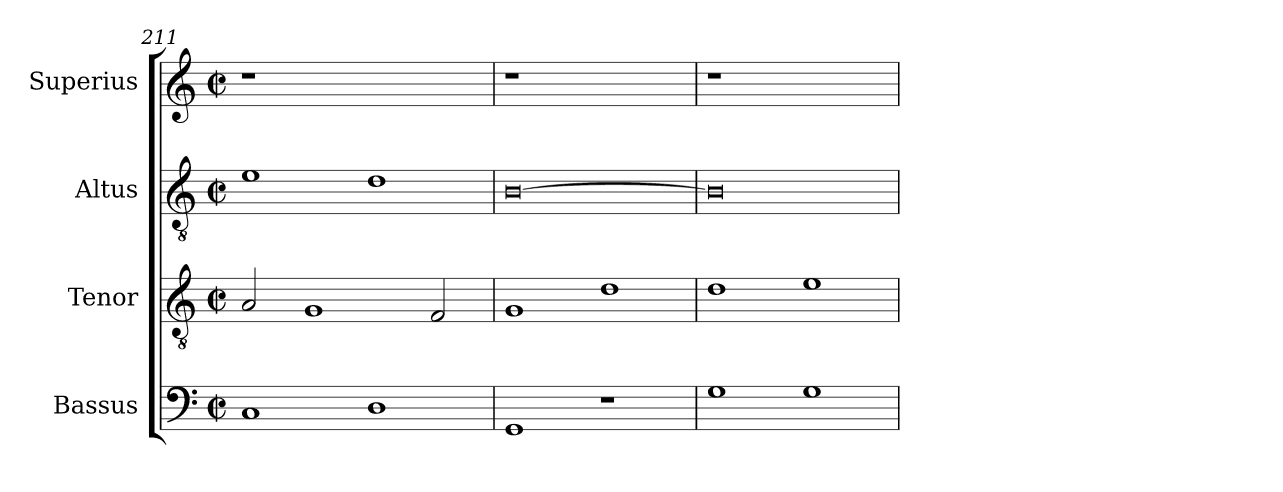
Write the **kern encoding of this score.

**kern	**kern	**kern	**kern
*part4	*part3	*part2	*part1
*staff4	*staff3	*staff2	*staff1
*I"Bassus	*I"Tenor	*I"Altus	*I"Superius
*I'B.	*I'T.	*I'A.	*I'S.
!!LO:LB:g=z
*clefF4	*clefGv2	*clefGv2	*clefG2
*	*ITrd7c12	*ITrd7c12	*
*k[]	*k[]	*k[]	*k[]
*C:	*C:	*C:	*C:
*M2/2	*M2/2	*M2/2	*M2/2
*met(c|)	*met(c|)	*met(c|)	*met(c|)
=211	=211	=211	=211
!	!	!	!LO:N:vis=1
1Ci	2AAi/	1Ei	1r
.	1GGi	.	.
1Di	.	1Di	1ryy
.	2FFi/	.	.
=212	=212	=212	=212
!	!	!	!LO:N:vis=1
1GGi	1GGi	[>0BBi	1r
1r	1Di	.	1ryy
=213	=213	=213	=213
!	!	!	!LO:N:vis=1
1Gi	1Di	0BBi]	1r
1Gi	1Ei	.	1ryy
=	=	=	=
*-	*-	*-	*-
